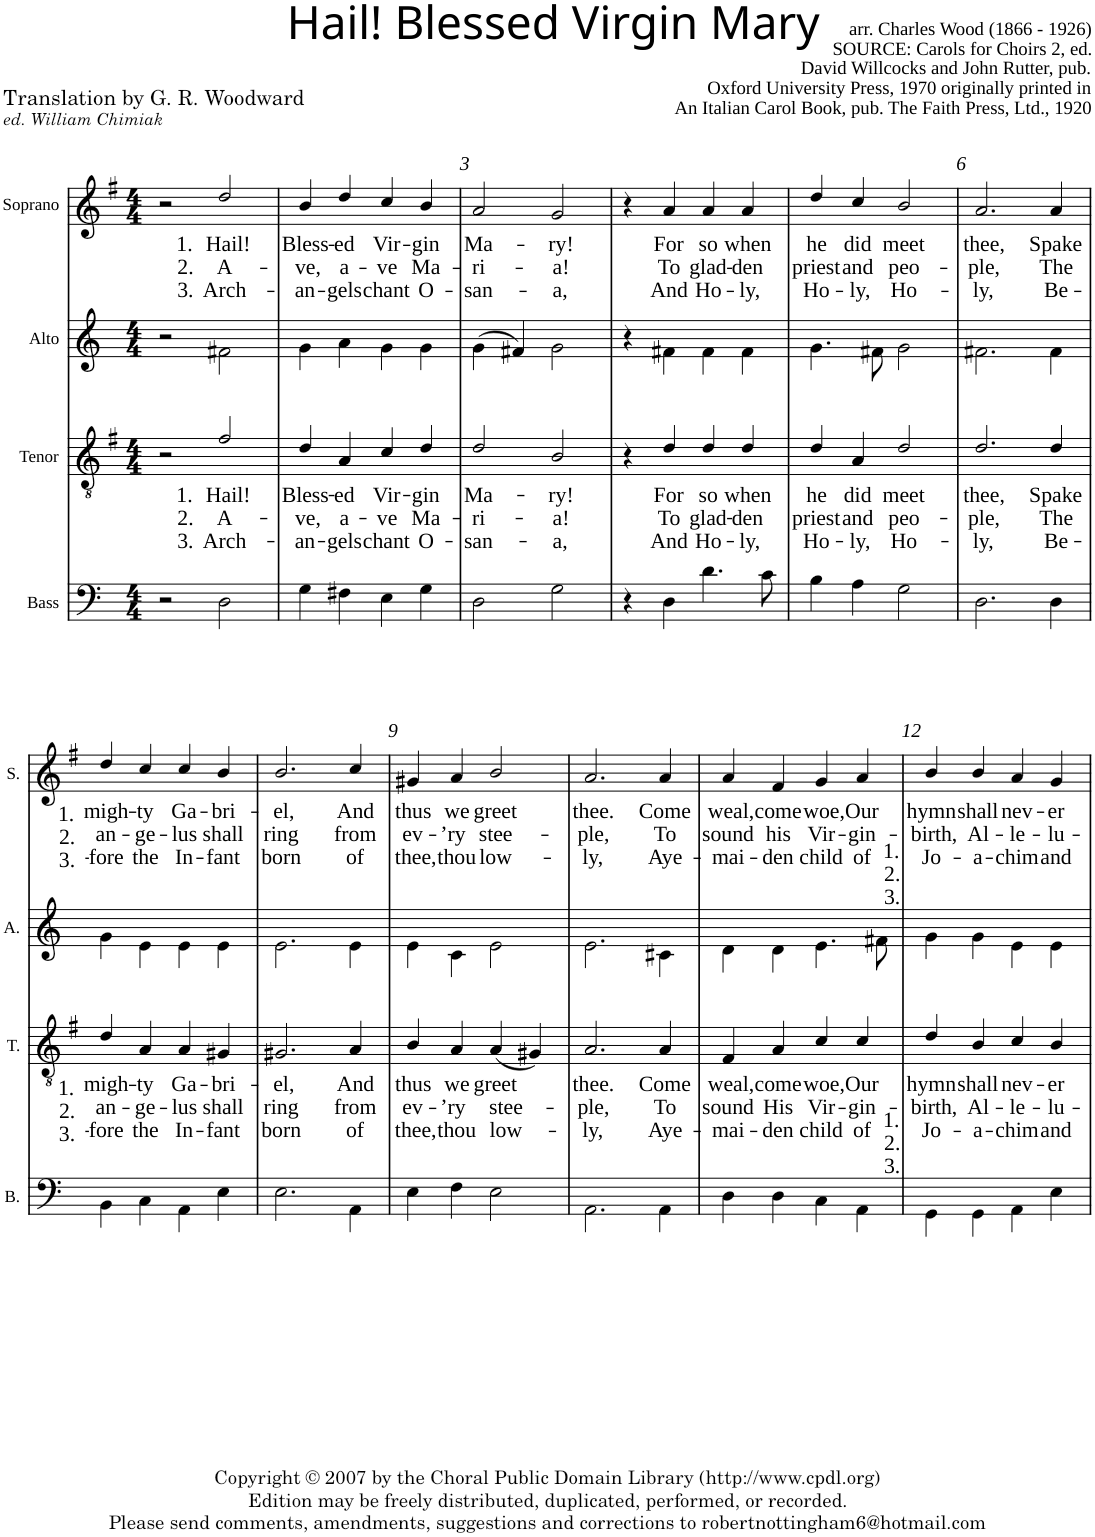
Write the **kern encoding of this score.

**kern	**kern	**text	**text	**text	**kern	**kern	**text	**text	**text
*part4	*part3	*part3	*part3	*part3	*part2	*part1	*part1	*part1	*part1
*staff4	*staff3	*staff3	*staff3	*staff3	*staff2	*staff1	*staff1	*staff1	*staff1
*I"Bass	*I"Tenor	*	*	*	*I"Alto	*I"Soprano	*	*	*
*I'B.	*I'T.	*	*	*	*I'A.	*I'S.	*	*	*
*clefF4	*clefGv2	*	*	*	*clefG2	*clefG2	*	*	*
*k[]	*k[f#]	*	*	*	*k[]	*k[f#]	*	*	*
*	*G:	*	*	*	*	*G:	*	*	*
*M4/4	*M4/4	*	*	*	*M4/4	*M4/4	*	*	*
=1	=1	=1	=1	=1	=1	=1	=1	=1	=1
2r	2r	.	.	.	2r	2r	.	.	.
!	!	!	!	!	!	!LO:TX:b:t=1.	!	!	!
!	!	!	!	!	!	!LO:TX:b:t=2.	!	!	!
!	!	!	!	!	!	!LO:TX:b:t=3.	!	!	!
!	!LO:TX:b:t=1.	!	!	!	!	!	!	!	!
!	!LO:TX:b:t=2.	!	!	!	!	!	!	!	!
!	!LO:TX:b:t=3.	!	!	!	!	!	!	!	!
!	!	!LO:LY:b	!LO:LY:b	!LO:LY:b	!	!	!LO:LY:b	!LO:LY:b	!LO:LY:b
2D\	2f#/	Hail!	A-	Arch-	2f#X\	2dd/	Hail!	A-	Arch-
=2	=2	=2	=2	=2	=2	=2	=2	=2	=2
!	!	!LO:LY:b	!LO:LY:b	!LO:LY:b	!	!	!LO:LY:b	!LO:LY:b	!LO:LY:b
4G\	4d/	Bless-	-ve,	-an-	4g\	4b/	Bless-	-ve,	-an-
!	!	!LO:LY:b	!LO:LY:b	!LO:LY:b	!	!	!LO:LY:b	!LO:LY:b	!LO:LY:b
4F#X\	4A/	-ed	a-	-gels	4a\	4dd/	-ed	a-	-gels
!	!	!LO:LY:b	!LO:LY:b	!LO:LY:b	!	!	!LO:LY:b	!LO:LY:b	!LO:LY:b
4E\	4c/	Vir-	-ve	chant	4g\	4cc/	Vir-	-ve	chant
!	!	!LO:LY:b	!LO:LY:b	!LO:LY:b	!	!	!LO:LY:b	!LO:LY:b	!LO:LY:b
4G\	4d/	-gin	Ma-	O-	4g\	4b/	-gin	Ma-	O-
=3	=3	=3	=3	=3	=3	=3	=3	=3	=3
!	!	!LO:LY:b	!LO:LY:b	!LO:LY:b	!	!	!LO:LY:b	!LO:LY:b	!LO:LY:b
2D\	2d/	Ma-	-ri-	-san-	(4g\	2a/	Ma-	-ri-	-san-
.	.	.	.	.	4f#X/)	.	.	.	.
!	!	!LO:LY:b	!LO:LY:b	!LO:LY:b	!	!	!LO:LY:b	!LO:LY:b	!LO:LY:b
2G\	2B/	-ry!	-a!	-a,	2g\	2g/	-ry!	-a!	-a,
=4	=4	=4	=4	=4	=4	=4	=4	=4	=4
4r	4r	.	.	.	4r	4r	.	.	.
!	!	!LO:LY:b	!LO:LY:b	!LO:LY:b	!	!	!LO:LY:b	!LO:LY:b	!LO:LY:b
4D\	4d/	For	To	And	4f#X\	4a/	For	To	And
!	!	!LO:LY:b	!LO:LY:b	!LO:LY:b	!	!	!LO:LY:b	!LO:LY:b	!LO:LY:b
4.d\	4d/	so	glad-	Ho-	4f#\	4a/	so	glad-	Ho-
!	!	!LO:LY:b	!LO:LY:b	!LO:LY:b	!	!	!LO:LY:b	!LO:LY:b	!LO:LY:b
.	4d/	when	-den	-ly,	4f#\	4a/	when	-den	-ly,
8c\	.	.	.	.	.	.	.	.	.
=5	=5	=5	=5	=5	=5	=5	=5	=5	=5
!	!	!LO:LY:b	!LO:LY:b	!LO:LY:b	!	!	!LO:LY:b	!LO:LY:b	!LO:LY:b
4B\	4d/	he	priest	Ho-	4.g\	4dd/	he	priest	Ho-
!	!	!LO:LY:b	!LO:LY:b	!LO:LY:b	!	!	!LO:LY:b	!LO:LY:b	!LO:LY:b
4A\	4A/	did	and	-ly,	.	4cc/	did	and	-ly,
.	.	.	.	.	8f#X\	.	.	.	.
!	!	!LO:LY:b	!LO:LY:b	!LO:LY:b	!	!	!LO:LY:b	!LO:LY:b	!LO:LY:b
2G\	2d/	meet	peo-	Ho-	2g\	2b/	meet	peo-	Ho-
=6	=6	=6	=6	=6	=6	=6	=6	=6	=6
!	!	!LO:LY:b	!LO:LY:b	!LO:LY:b	!	!	!LO:LY:b	!LO:LY:b	!LO:LY:b
2.D\	2.d/	thee,	-ple,	-ly,	2.f#X\	2.a/	thee,	-ple,	-ly,
!	!	!LO:LY:b	!LO:LY:b	!LO:LY:b	!	!	!LO:LY:b	!LO:LY:b	!LO:LY:b
4D\	4d/	Spake	The	Be-	4f#\	4a/	Spake	The	Be-
!!LO:LB:g=z
=7	=7	=7	=7	=7	=7	=7	=7	=7	=7
!	!	!	!	!	!	!LO:TX:b:t=1.	!	!	!
!	!	!	!	!	!	!LO:TX:b:t=2.	!	!	!
!	!	!	!	!	!	!LO:TX:b:t=3.	!	!	!
!	!LO:TX:b:t=1.	!	!	!	!	!	!	!	!
!	!LO:TX:b:t=2.	!	!	!	!	!	!	!	!
!	!LO:TX:b:t=3.	!	!	!	!	!	!	!	!
!	!	!LO:LY:b	!LO:LY:b	!LO:LY:b	!	!	!LO:LY:b	!LO:LY:b	!LO:LY:b
4BB\	4d/	migh-	an-	-fore	4g\	4dd/	migh-	an-	-fore
!	!	!LO:LY:b	!LO:LY:b	!LO:LY:b	!	!	!LO:LY:b	!LO:LY:b	!LO:LY:b
4C\	4A/	-ty	-ge-	the	4e\	4cc/	-ty	-ge-	the
!	!	!LO:LY:b	!LO:LY:b	!LO:LY:b	!	!	!LO:LY:b	!LO:LY:b	!LO:LY:b
4AA\	4A/	Ga-	-lus	In-	4e\	4cc/	Ga-	-lus	In-
!	!	!LO:LY:b	!LO:LY:b	!LO:LY:b	!	!	!LO:LY:b	!LO:LY:b	!LO:LY:b
4E\	4G#X/	-bri-	shall	-fant	4e\	4b/	-bri-	shall	-fant
=8	=8	=8	=8	=8	=8	=8	=8	=8	=8
!	!	!LO:LY:b	!LO:LY:b	!LO:LY:b	!	!	!LO:LY:b	!LO:LY:b	!LO:LY:b
2.E\	2.G#X/	-el,	ring	born	2.e\	2.b/	-el,	ring	born
!	!	!LO:LY:b	!LO:LY:b	!LO:LY:b	!	!	!LO:LY:b	!LO:LY:b	!LO:LY:b
4AA\	4A/	And	from	of	4e\	4cc/	And	from	of
=9	=9	=9	=9	=9	=9	=9	=9	=9	=9
!	!	!LO:LY:b	!LO:LY:b	!LO:LY:b	!	!	!LO:LY:b	!LO:LY:b	!LO:LY:b
4E\	4B/	thus	ev-	thee,	4e\	4g#X/	thus	ev-	thee,
!	!	!LO:LY:b	!LO:LY:b	!LO:LY:b	!	!	!LO:LY:b	!LO:LY:b	!LO:LY:b
4F\	4A/	we	-’ry	thou	4c\	4a/	we	-’ry	thou
!	!	!LO:LY:b	!LO:LY:b	!LO:LY:b	!	!	!LO:LY:b	!LO:LY:b	!LO:LY:b
2E\	(4A/	greet	stee-	low-	2e\	2b/	greet	stee-	low-
.	4G#X/)	.	.	.	.	.	.	.	.
=10	=10	=10	=10	=10	=10	=10	=10	=10	=10
!	!	!LO:LY:b	!LO:LY:b	!LO:LY:b	!	!	!LO:LY:b	!LO:LY:b	!LO:LY:b
2.AA\	2.A/	thee.	-ple,	-ly,	2.e\	2.a/	thee.	-ple,	-ly,
!	!	!LO:LY:b	!LO:LY:b	!LO:LY:b	!	!	!LO:LY:b	!LO:LY:b	!LO:LY:b
4AA\	4A/	Come	To	Aye-	4c#X\	4a/	Come	To	Aye-
=11	=11	=11	=11	=11	=11	=11	=11	=11	=11
!	!	!LO:LY:b	!LO:LY:b	!LO:LY:b	!	!	!LO:LY:b	!LO:LY:b	!LO:LY:b
4D\	4F#/	weal,	sound	-mai-	4d\	4a/	weal,	sound	-mai-
!	!	!LO:LY:b	!LO:LY:b	!LO:LY:b	!	!	!LO:LY:b	!LO:LY:b	!LO:LY:b
4D\	4A/	come	His	-den	4d\	4f#/	come	his	-den
!	!	!LO:LY:b	!LO:LY:b	!LO:LY:b	!	!	!LO:LY:b	!LO:LY:b	!LO:LY:b
4C\	4c/	woe,	Vir-	child	4.e\	4g/	woe,	Vir-	child
!	!	!LO:LY:b	!LO:LY:b	!LO:LY:b	!	!	!LO:LY:b	!LO:LY:b	!LO:LY:b
4AA\	4c/	Our	-gin-	of	.	4a/	Our	-gin-	of
.	.	.	.	.	8f#X\	.	.	.	.
=12	=12	=12	=12	=12	=12	=12	=12	=12	=12
!	!	!	!	!	!	!LO:TX:b:t=1.	!	!	!
!	!	!	!	!	!	!LO:TX:b:t=2.	!	!	!
!	!	!	!	!	!	!LO:TX:b:t=3.	!	!	!
!	!LO:TX:b:t=1.	!	!	!	!	!	!	!	!
!	!LO:TX:b:t=2.	!	!	!	!	!	!	!	!
!	!LO:TX:b:t=3.	!	!	!	!	!	!	!	!
!	!	!LO:LY:b	!LO:LY:b	!LO:LY:b	!	!	!LO:LY:b	!LO:LY:b	!LO:LY:b
4GG\	4d/	hymn	-birth,	Jo-	4g\	4b/	hymn	-birth,	Jo-
!	!	!LO:LY:b	!LO:LY:b	!LO:LY:b	!	!	!LO:LY:b	!LO:LY:b	!LO:LY:b
4GG\	4B/	shall	Al-	-a-	4g\	4b/	shall	Al-	-a-
!	!	!LO:LY:b	!LO:LY:b	!LO:LY:b	!	!	!LO:LY:b	!LO:LY:b	!LO:LY:b
4AA\	4c/	nev-	-le-	-chim	4e\	4a/	nev-	-le-	-chim
!	!	!LO:LY:b	!LO:LY:b	!LO:LY:b	!	!	!LO:LY:b	!LO:LY:b	!LO:LY:b
4E\	4B/	-er	-lu-	and	4e\	4g/	-er	-lu-	and
=	=	=	=	=	=	=	=	=	=
*-	*-	*-	*-	*-	*-	*-	*-	*-	*-
